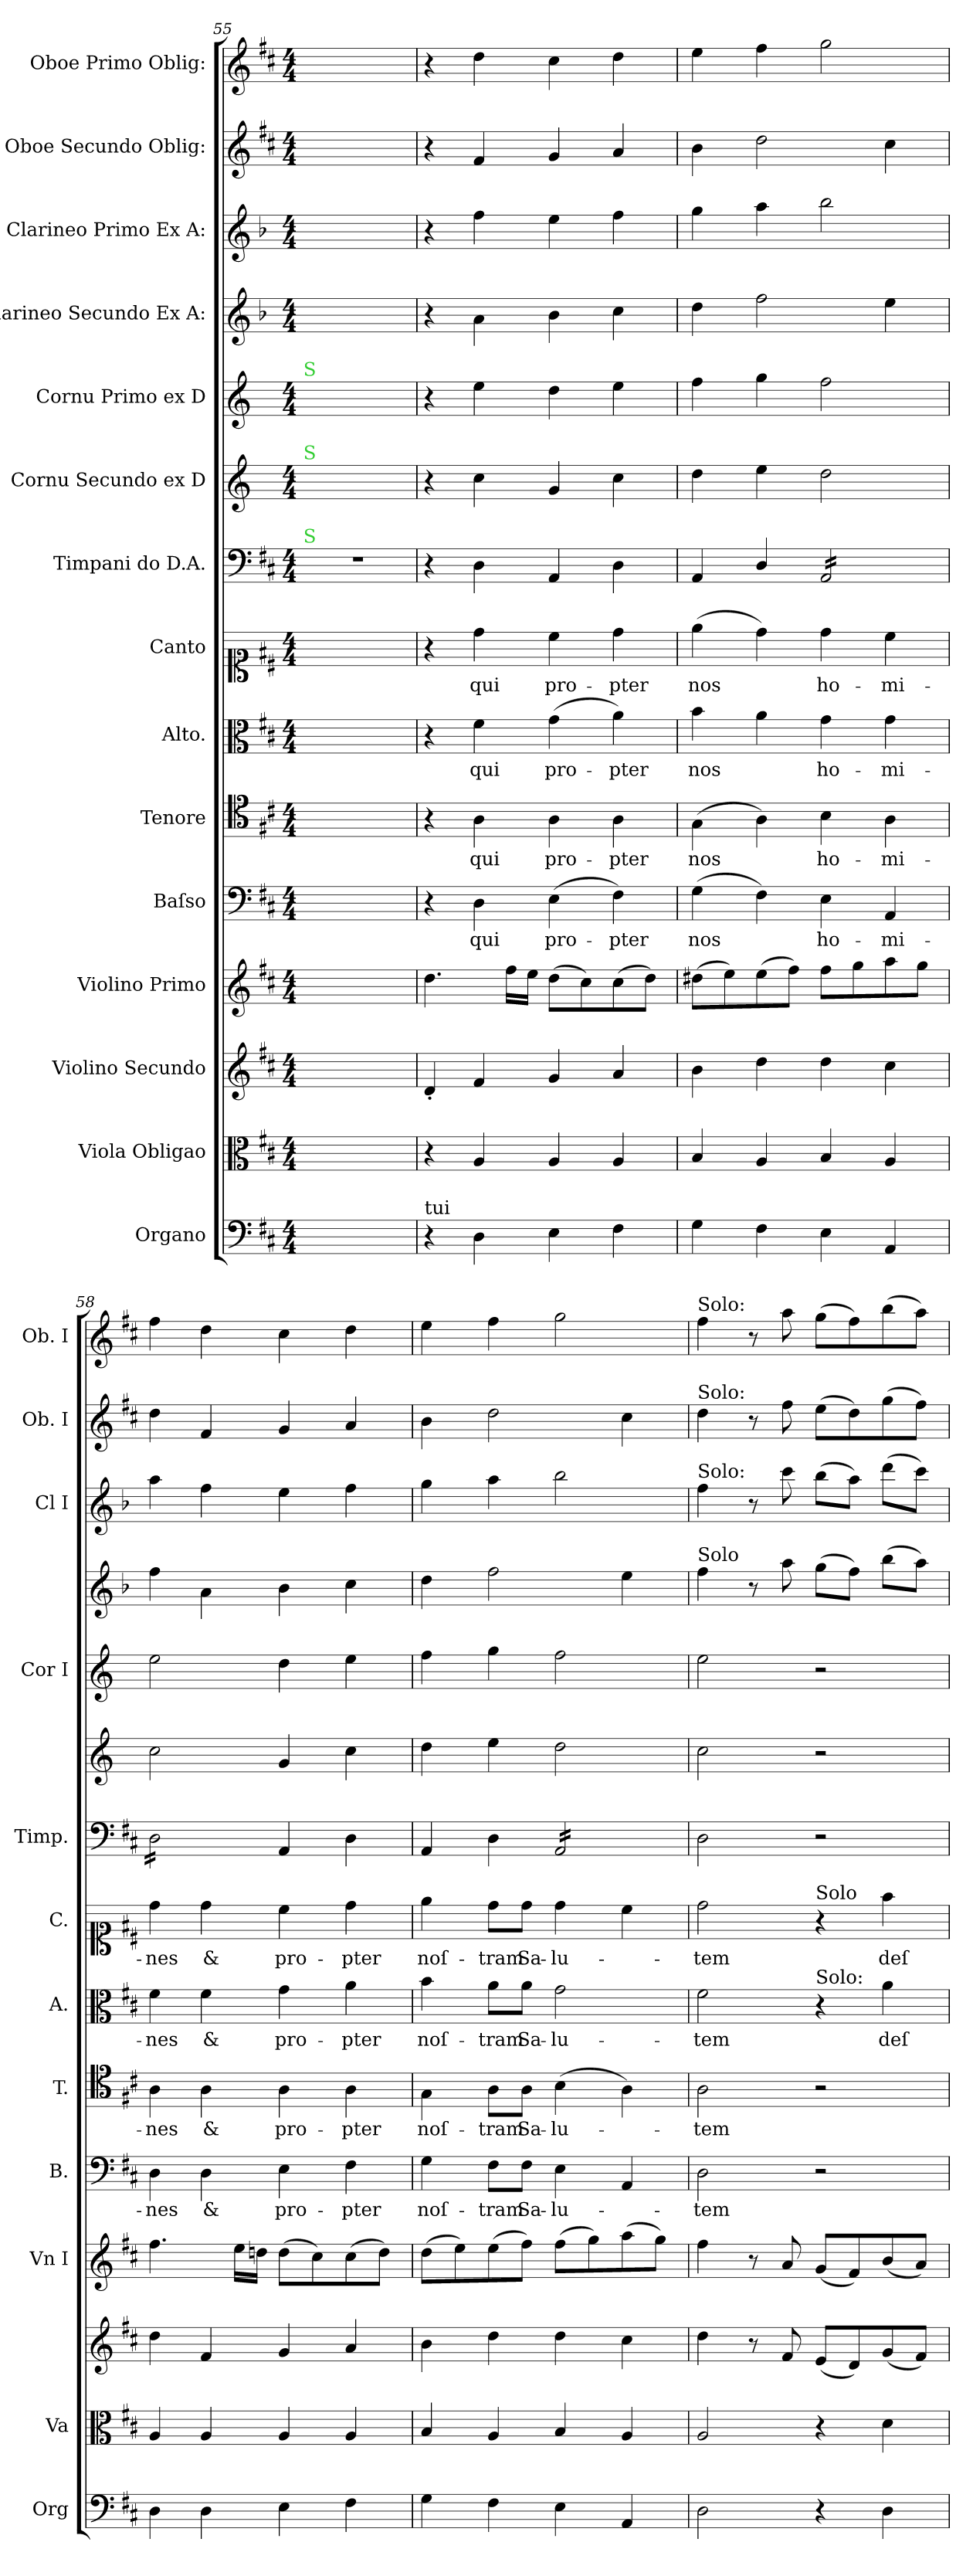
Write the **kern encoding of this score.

**kern	**dynam	**kern	**dynam	**kern	**dynam	**kern	**dynam	**kern	**text	**kern	**text	**kern	**text	**kern	**text	**kern	**kern	**kern	**kern	**dynam	**kern	**dynam	**kern	**dynam	**kern	**dynam
*part15	*part15	*part14	*part14	*part13	*part13	*part12	*part12	*part11	*part11	*part10	*part10	*part9	*part9	*part8	*part8	*part7	*part6	*part5	*part4	*part4	*part3	*part3	*part2	*part2	*part1	*part1
*staff15	*staff15	*staff14	*staff14	*staff13	*staff13	*staff12	*staff12	*staff11	*staff11	*staff10	*staff10	*staff9	*staff9	*staff8	*staff8	*staff7	*staff6	*staff5	*staff4	*staff4	*staff3	*staff3	*staff2	*staff2	*staff1	*staff1
*I"Organo	*	*I"Viola Obligao	*	*I"Violino Secundo	*	*I"Violino Primo	*	*I"Baſso	*	*I"Tenore	*	*I"Alto.	*	*I"Canto	*	*I"Timpani do D.A.	*I"Cornu Secundo ex D	*I"Cornu Primo ex D	*I"Clarineo Secundo Ex A:	*	*I"Clarineo Primo Ex A:	*	*I"Oboe Secundo Oblig:	*	*I"Oboe Primo Oblig:	*
*I'Org	*	*I'Va	*	*	*	*I'Vn I	*	*I'B.	*	*I'T.	*	*I'A.	*	*I'C.	*	*I'Timp.	*	*I'Cor I	*	*	*I'Cl I	*	*I'Ob. I	*	*I'Ob. I	*
*clefF4	*	*clefC3	*	*clefG2	*	*clefG2	*	*clefF4	*	*clefC4	*	*clefC3	*	*clefC1	*	*clefF4	*clefG2	*clefG2	*clefG2	*	*clefG2	*	*clefG2	*	*clefG2	*
*	*	*	*	*	*	*	*	*	*	*	*	*	*	*	*	*	*ITrd6c10	*ITrd6c10	*ITrd2c3	*	*ITrd2c3	*	*	*	*	*
*k[f#c#]	*	*k[f#c#]	*	*k[f#c#]	*	*k[f#c#]	*	*k[f#c#]	*	*k[f#c#]	*	*k[f#c#]	*	*k[f#c#]	*	*k[f#c#]	*k[f#c#]	*k[f#c#]	*k[f#c#]	*	*k[f#c#]	*	*k[f#c#]	*	*k[f#c#]	*
*D:	*	*D:	*	*D:	*	*D:	*	*D:	*	*D:	*	*D:	*	*D:	*	*D:	*D:	*D:	*D:	*	*D:	*	*D:	*	*D:	*
*M4/4	*	*M4/4	*	*M4/4	*	*M4/4	*	*M4/4	*	*M4/4	*	*M4/4	*	*M4/4	*	*M4/4	*M4/4	*M4/4	*M4/4	*	*M4/4	*	*M4/4	*	*M4/4	*
=55	=55	=55	=55	=55	=55	=55	=55	=55	=55	=55	=55	=55	=55	=55	=55	=55	=55	=55	=55	=55	=55	=55	=55	=55	=55	=55
!	!	!	!	!	!	!	!	!	!	!	!	!	!	!	!	!	!	!LO:TX:a:color=limegreen:t=S	!	!	!	!	!	!	!	!
!	!	!	!	!	!	!	!	!	!	!	!	!	!	!	!	!	!LO:TX:a:color=limegreen:t=S	!	!	!	!	!	!	!	!	!
!	!	!	!	!	!	!	!	!	!	!	!	!	!	!	!	!LO:TX:a:color=limegreen:t=S	!	!	!	!	!	!	!	!	!	!
1ryy	.	1ryy	.	1ryy	.	1ryy	.	1ryy	.	1ryy	.	1ryy	.	1ryy	.	1r	1ryy	1ryy	1ryy	.	1ryy	.	1ryy	.	1ryy	.
=56	=56	=56	=56	=56	=56	=56	=56	=56	=56	=56	=56	=56	=56	=56	=56	=56	=56	=56	=56	=56	=56	=56	=56	=56	=56	=56
!LO:TX:a:t=tui	!	!	!	!	!	!	!	!	!	!	!	!	!	!	!	!	!	!	!	!	!	!	!	!	!	!
!	!	!	!LO:DY:a	!	!LO:DY:a	!	!LO:DY:a	!	!	!	!	!	!	!	!	!	!	!	!	!LO:DY:a	!	!LO:DY:a	!	!LO:DY:a	!	!LO:DY:a
4r	.	4r	for	4d'/	for&colon;	4.dd\	for.	4r	.	4r	.	4r	.	4r	.	4r	4r	4r	4r	for&colon;	4r	for&colon;	4r	for&colon;	4r	for&colon;
4D\	.	4A/	.	4f#/	.	.	.	4D\	qui	4A\	qui	4f#\	qui	4dd\	qui	4D\	4d\	4f#\	4f#\	.	4dd\	.	4f#/	.	4dd\	.
.	.	.	.	.	.	16ff#\LL	.	.	.	.	.	.	.	.	.	.	.	.	.	.	.	.	.	.	.	.
.	.	.	.	.	.	16ee\JJ	.	.	.	.	.	.	.	.	.	.	.	.	.	.	.	.	.	.	.	.
4E\	.	4A/	.	4g/	.	(8dd\L	.	(4E\	pro-	4A\	pro-	(4g\	pro-	4cc#\	pro-	4AA/	4A/	4e\	4g\	.	4cc#\	.	4g/	.	4cc#\	.
.	.	.	.	.	.	8cc#\)	.	.	.	.	.	.	.	.	.	.	.	.	.	.	.	.	.	.	.	.
4F#\	.	4A/	.	4a/	.	(8cc#\	.	4F#\)	-pter	4A\	-pter	4a\)	-pter	4dd\	-pter	4D\	4d\	4f#\	4a\	.	4dd\	.	4a/	.	4dd\	.
.	.	.	.	.	.	8dd\J)	.	.	.	.	.	.	.	.	.	.	.	.	.	.	.	.	.	.	.	.
=57	=57	=57	=57	=57	=57	=57	=57	=57	=57	=57	=57	=57	=57	=57	=57	=57	=57	=57	=57	=57	=57	=57	=57	=57	=57	=57
4G\	.	4B/	.	4b\	.	(8dd#X\L	.	(4G\	nos	(4G\	nos	4b\	nos	(4ee\	nos	4AA/	4e\	4g\	4b\	.	4ee\	.	4b\	.	4ee\	.
.	.	.	.	.	.	8ee\)	.	.	.	.	.	.	.	.	.	.	.	.	.	.	.	.	.	.	.	.
4F#\	.	4A/	.	4dd\	.	(8ee\	.	4F#\)	.	4A\)	.	4a\	.	4dd\)	.	4D/	4f#\	4a\	2dd\	.	4ff#\	.	2dd\	.	4ff#\	.
.	.	.	.	.	.	8ff#\J)	.	.	.	.	.	.	.	.	.	.	.	.	.	.	.	.	.	.	.	.
*	*	*	*	*	*	*	*	*	*	*	*	*	*	*	*	*tremolo	*	*	*	*	*	*	*	*	*	*
4E\	.	4B/	.	4dd\	.	8ff#\L	.	4E\	ho-	4B\	ho-	4g\	ho-	4dd\	ho-	16AA/LL	2e\	2g\	.	.	2gg\	.	.	.	2gg\	.
.	.	.	.	.	.	.	.	.	.	.	.	.	.	.	.	16AA/	.	.	.	.	.	.	.	.	.	.
.	.	.	.	.	.	8gg\	.	.	.	.	.	.	.	.	.	16AA/	.	.	.	.	.	.	.	.	.	.
.	.	.	.	.	.	.	.	.	.	.	.	.	.	.	.	16AA/	.	.	.	.	.	.	.	.	.	.
4AA/	.	4A/	.	4cc#\	.	8aa\	.	4AA/	-mi-	4A\	-mi-	4g\	-mi-	4cc#\	-mi-	16AA/	.	.	4cc#\	.	.	.	4cc#\	.	.	.
.	.	.	.	.	.	.	.	.	.	.	.	.	.	.	.	16AA/	.	.	.	.	.	.	.	.	.	.
.	.	.	.	.	.	8gg\J	.	.	.	.	.	.	.	.	.	16AA/	.	.	.	.	.	.	.	.	.	.
.	.	.	.	.	.	.	.	.	.	.	.	.	.	.	.	16AA/JJ	.	.	.	.	.	.	.	.	.	.
=58	=58	=58	=58	=58	=58	=58	=58	=58	=58	=58	=58	=58	=58	=58	=58	=58	=58	=58	=58	=58	=58	=58	=58	=58	=58	=58
4D\	.	4A/	.	4dd\	.	4.ff#\	.	4D\	-nes	4A\	-nes	4f#\	-nes	4dd\	-nes	16D\LL	2d\	2f#\	4dd\	.	4ff#\	.	4dd\	.	4ff#\	.
.	.	.	.	.	.	.	.	.	.	.	.	.	.	.	.	16D\	.	.	.	.	.	.	.	.	.	.
.	.	.	.	.	.	.	.	.	.	.	.	.	.	.	.	16D\	.	.	.	.	.	.	.	.	.	.
.	.	.	.	.	.	.	.	.	.	.	.	.	.	.	.	16D\	.	.	.	.	.	.	.	.	.	.
4D\	.	4A/	.	4f#/	.	.	.	4D\	&	4A\	&	4f#\	&	4dd\	&	16D\	.	.	4f#\	.	4dd\	.	4f#/	.	4dd\	.
.	.	.	.	.	.	.	.	.	.	.	.	.	.	.	.	16D\	.	.	.	.	.	.	.	.	.	.
.	.	.	.	.	.	16ee\LL	.	.	.	.	.	.	.	.	.	16D\	.	.	.	.	.	.	.	.	.	.
.	.	.	.	.	.	16ddn\JJ	.	.	.	.	.	.	.	.	.	16D\JJ	.	.	.	.	.	.	.	.	.	.
*	*	*	*	*	*	*	*	*	*	*	*	*	*	*	*	*Xtremolo	*	*	*	*	*	*	*	*	*	*
4E\	.	4A/	.	4g/	.	(8dd\L	.	4E\	pro-	4A\	pro-	4g\	pro-	4cc#\	pro-	4AA/	4A/	4e\	4g\	.	4cc#\	.	4g/	.	4cc#\	.
.	.	.	.	.	.	8cc#\)	.	.	.	.	.	.	.	.	.	.	.	.	.	.	.	.	.	.	.	.
4F#\	.	4A/	.	4a/	.	(8cc#\	.	4F#\	-pter	4A\	-pter	4a\	-pter	4dd\	-pter	4D\	4d\	4f#\	4a\	.	4dd\	.	4a/	.	4dd\	.
.	.	.	.	.	.	8dd\J)	.	.	.	.	.	.	.	.	.	.	.	.	.	.	.	.	.	.	.	.
=59	=59	=59	=59	=59	=59	=59	=59	=59	=59	=59	=59	=59	=59	=59	=59	=59	=59	=59	=59	=59	=59	=59	=59	=59	=59	=59
4G\	.	4B/	.	4b\	.	(8dd\L	.	4G\	noſ-	4G\	noſ-	4b\	noſ-	4ee\	noſ-	4AA/	4e\	4g\	4b\	.	4ee\	.	4b\	.	4ee\	.
.	.	.	.	.	.	8ee\)	.	.	.	.	.	.	.	.	.	.	.	.	.	.	.	.	.	.	.	.
4F#\	.	4A/	.	4dd\	.	(8ee\	.	8F#\L	-tram	8A\L	-tram	8a\L	-tram	8dd\L	-tram	4D\	4f#\	4a\	2dd\	.	4ff#\	.	2dd\	.	4ff#\	.
.	.	.	.	.	.	8ff#\J)	.	8F#\J	Sa-	8A\J	Sa-	8a\J	Sa-	8dd\J	Sa-	.	.	.	.	.	.	.	.	.	.	.
*	*	*	*	*	*	*	*	*	*	*	*	*	*	*	*	*tremolo	*	*	*	*	*	*	*	*	*	*
4E\	.	4B/	.	4dd\	.	(8ff#\L	.	4E\	-lu-	(4B\	-lu-	2g\	-lu-	4dd\	-lu-	16AA/LL	2e\	2g\	.	.	2gg\	.	.	.	2gg\	.
.	.	.	.	.	.	.	.	.	.	.	.	.	.	.	.	16AA/	.	.	.	.	.	.	.	.	.	.
.	.	.	.	.	.	8gg\)	.	.	.	.	.	.	.	.	.	16AA/	.	.	.	.	.	.	.	.	.	.
.	.	.	.	.	.	.	.	.	.	.	.	.	.	.	.	16AA/	.	.	.	.	.	.	.	.	.	.
4AA/	.	4A/	.	4cc#\	.	(8aa\	.	4AA/	.	4A\)	.	.	.	4cc#\	.	16AA/	.	.	4cc#\	.	.	.	4cc#\	.	.	.
.	.	.	.	.	.	.	.	.	.	.	.	.	.	.	.	16AA/	.	.	.	.	.	.	.	.	.	.
.	.	.	.	.	.	8gg\J)	.	.	.	.	.	.	.	.	.	16AA/	.	.	.	.	.	.	.	.	.	.
.	.	.	.	.	.	.	.	.	.	.	.	.	.	.	.	16AA/JJ	.	.	.	.	.	.	.	.	.	.
*	*	*	*	*	*	*	*	*	*	*	*	*	*	*	*	*Xtremolo	*	*	*	*	*	*	*	*	*	*
=60	=60	=60	=60	=60	=60	=60	=60	=60	=60	=60	=60	=60	=60	=60	=60	=60	=60	=60	=60	=60	=60	=60	=60	=60	=60	=60
!	!	!	!	!	!	!	!	!	!	!	!	!	!	!	!	!	!	!	!	!	!	!	!	!	!LO:TX:a:t=Solo&colon;	!
!	!	!	!	!	!	!	!	!	!	!	!	!	!	!	!	!	!	!	!	!	!	!	!LO:TX:a:t=Solo&colon;	!	!	!
!	!	!	!	!	!	!	!	!	!	!	!	!	!	!	!	!	!	!	!	!	!LO:TX:a:t=Solo&colon;	!	!	!	!	!
!	!	!	!	!	!	!	!	!	!	!	!	!	!	!	!	!	!	!	!LO:TX:a:t=Solo	!	!	!	!	!	!	!
!	!	!	!	!	!	!	!LO:DY:a	!	!	!	!	!	!	!	!	!	!	!	!	!	!	!	!	!	!	!
2D\	.	2A/	.	4dd\	.	4ff#\	pia&colon;	2D\	-tem	2A\	-tem	2f#\	-tem	2dd\	-tem	2D\	2d\	2f#\	4dd\	.	4dd\	.	4dd\	.	4ff#\	.
!	!	!	!	!	!LO:DY:a	!	!	!	!	!	!	!	!	!	!	!	!	!	!	!	!	!	!	!	!	!
.	.	.	.	8r	pio&colon;	8r	.	.	.	.	.	.	.	.	.	.	.	.	8r	.	8r	.	8r	.	8r	.
.	.	.	.	8f#/	.	8a/	.	.	.	.	.	.	.	.	.	.	.	.	8ff#\	.	8aa\	.	8ff#\	.	8aa\	.
!	!	!	!	!	!	!	!	!	!	!	!	!	!	!LO:TX:a:t=Solo	!	!	!	!	!	!	!	!	!	!	!	!
!	!	!	!	!	!	!	!	!	!	!	!	!LO:TX:a:t=Solo&colon;	!	!	!	!	!	!	!	!	!	!	!	!	!	!
!	!	!	!LO:DY:a	!	!	!	!	!	!	!	!	!	!	!	!	!	!	!	!	!	!	!	!	!	!	!
4r	pio&colon;	4r	p&colon;	(8e/L	.	(8g/L	.	2r	.	2r	.	4r	.	4r	.	2r	2r	2r	(8ee\L	.	(8gg\L	.	(8ee\L	.	(8gg\L	.
.	.	.	.	8d/)	.	8f#/)	.	.	.	.	.	.	.	.	.	.	.	.	8dd\J)	.	8ff#\J)	.	8dd\)	.	8ff#\)	.
4D\	.	4d\	.	(8g/	.	(8b/	.	.	.	.	.	4a\	deſ-	4ff#\	deſ-	.	.	.	(8gg\L	.	(8bb\L	.	(8gg\	.	(8bb\	.
.	.	.	.	8f#/J)	.	8a/J)	.	.	.	.	.	.	.	.	.	.	.	.	8ff#\J)	.	8aa\J)	.	8ff#\J)	.	8aa\J)	.
=	=	=	=	=	=	=	=	=	=	=	=	=	=	=	=	=	=	=	=	=	=	=	=	=	=	=
*-	*-	*-	*-	*-	*-	*-	*-	*-	*-	*-	*-	*-	*-	*-	*-	*-	*-	*-	*-	*-	*-	*-	*-	*-	*-	*-
